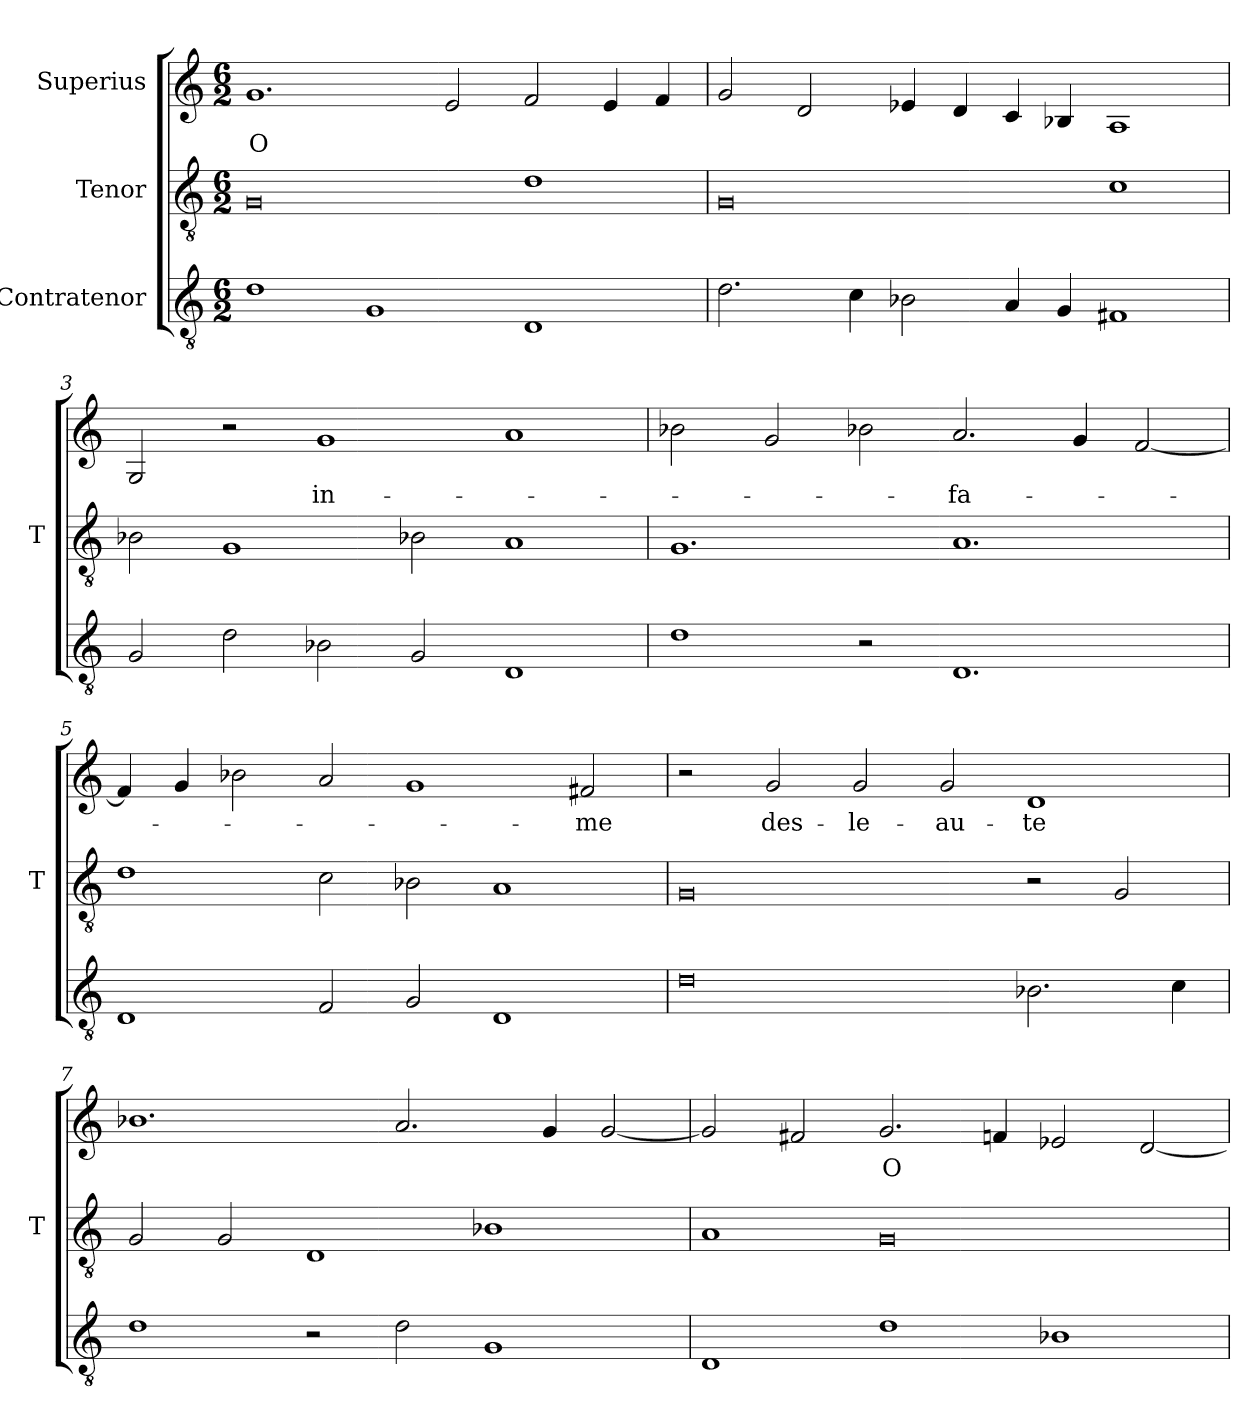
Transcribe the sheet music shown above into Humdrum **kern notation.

**kern	**kern	**kern	**text
*part3	*part2	*part1	*part1
*staff3	*staff2	*staff1	*staff1
*I"Contratenor	*I"Tenor	*I"Superius	*
*	*I'T	*	*
*clefGv2	*clefGv2	*clefG2	*
*M6/2	*M6/2	*M6/2	*
=1	=1	=1	=1
1d	0G	1.g	-O
1G	.	.	.
.	.	2e	.
1D	1d	2f	.
.	.	4e	.
.	.	4f	.
=2	=2	=2	=2
2.d	0G	2g	.
.	.	2d	.
4c	.	.	.
2B-X	.	4e-X	.
.	.	4d	.
4A	.	4c	.
4G	.	4B-X	.
1F#X	1c	1A	.
=3	=3	=3	=3
2G	2B-X	2G	.
2d	1G	2r	.
2B-X	.	1g	in-
2G	2B-X	.	.
1D	1A	1a	.
=4	=4	=4	=4
1d	1.G	2b-X	.
.	.	2g	.
2r	.	2b-X	.
1.D	1.A	2.a	-fa-
.	.	4g	.
.	.	[2f	.
=5	=5	=5	=5
1D	1d	4f]	.
.	.	4g	.
.	.	2b-X	.
2F	2c	2a	.
2G	2B-X	1g	.
1D	1A	.	.
.	.	2f#X	-me
=6	=6	=6	=6
0d	0G	2r	.
.	.	2g	des-
.	.	2g	-le-
.	.	2g	-au-
2.B-X	2r	1d	-te
.	2G	.	.
4c	.	.	.
=7	=7	=7	=7
1d	2G	1.b-X	.
.	2G	.	.
2r	1D	.	.
2d	.	2.a	.
1G	1B-X	.	.
.	.	4g	.
.	.	[2g	.
=8	=8	=8	=8
1D	1A	2g]	.
.	.	2f#X	.
1d	0G	2.g	-O
.	.	4f	.
1B-X	.	2e-X	.
.	.	[2d	.
=	=	=	=
*-	*-	*-	*-
